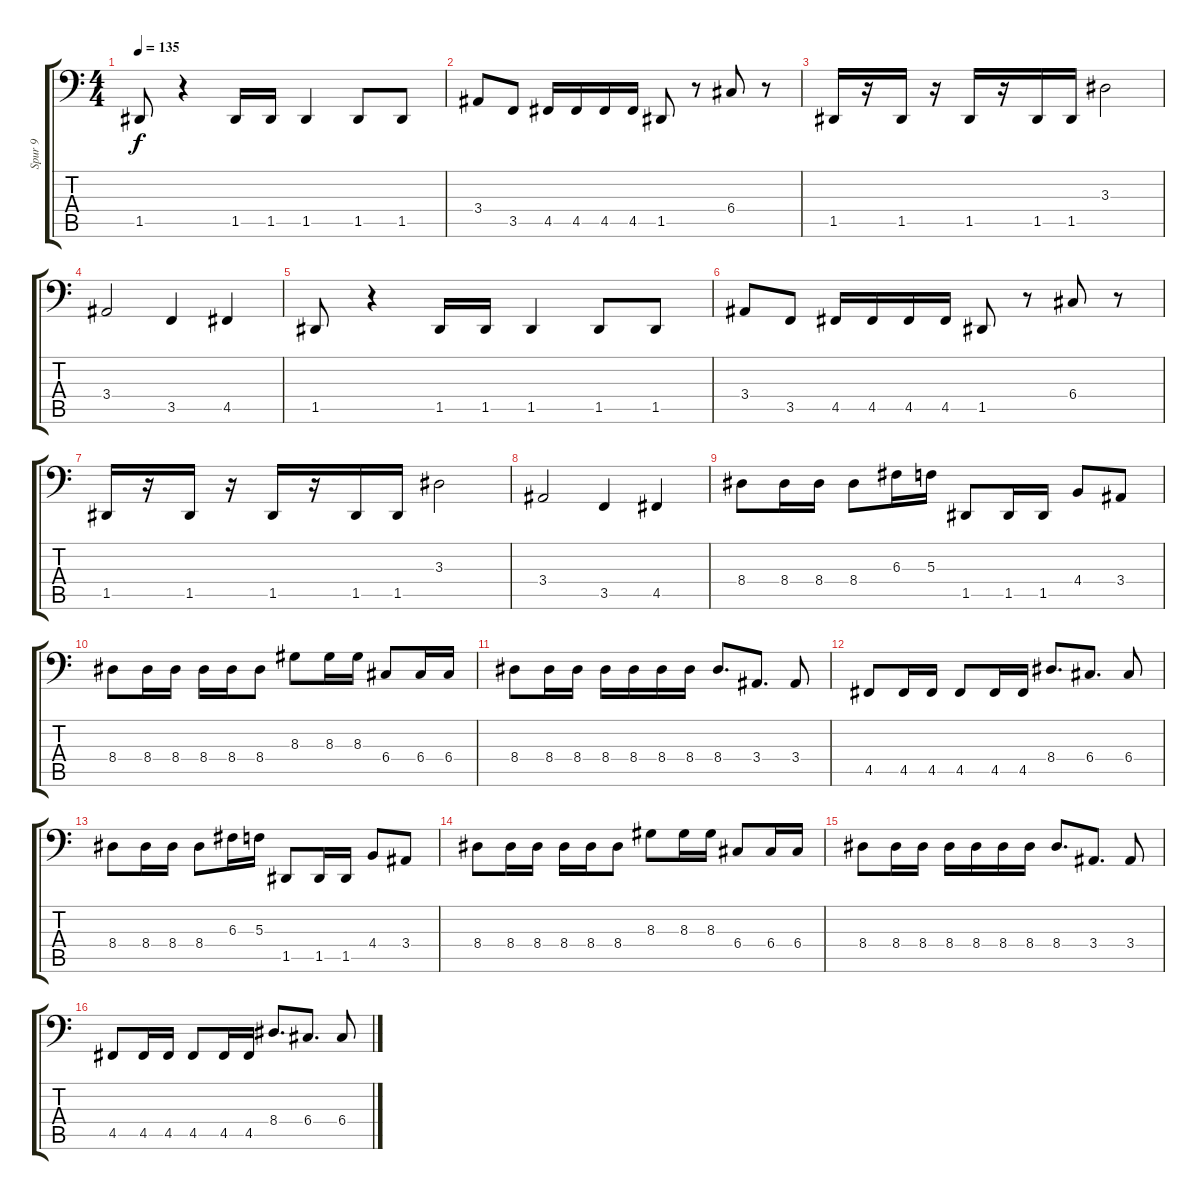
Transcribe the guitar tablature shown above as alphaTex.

\track ("Spur 9" "Spur 9") {instrument electricbasspick}
\staff {score tabs}
\tuning (Bb2 F2 C2 G1 D1 A0) {hide}
\ts (4 4)
\tempo 135
\clef f4
\ks c
1.5.8{dy f} r.4 1.5.16 1.5.16 1.5.4 1.5.8 1.5.8 |
3.4.8 3.5.8 4.5.16 4.5.16 4.5.16 4.5.16 1.5.8 r.8 6.4.8 r.8 |
1.5.16 r.16 1.5.16 r.16 1.5.16 r.16 1.5.16 1.5.16 3.3.2 |
3.4.2 3.5.4 4.5.4 |
1.5.8 r.4 1.5.16 1.5.16 1.5.4 1.5.8 1.5.8 |
3.4.8 3.5.8 4.5.16 4.5.16 4.5.16 4.5.16 1.5.8 r.8 6.4.8 r.8 |
1.5.16 r.16 1.5.16 r.16 1.5.16 r.16 1.5.16 1.5.16 3.3.2 |
3.4.2 3.5.4 4.5.4 |
8.4.8 8.4.16 8.4.16 8.4.8 6.3.16 5.3.16 1.5.8 1.5.16 1.5.16 4.4.8 3.4.8 |
8.4.8 8.4.16 8.4.16 8.4.16 8.4.16 8.4.8 8.3.8 8.3.16 8.3.16 6.4.8 6.4.16 6.4.16 |
8.4.8 8.4.16 8.4.16 8.4.16 8.4.16 8.4.16 8.4.16 8.4.8{d} 3.4.8{d} 3.4.8 |
4.5.8 4.5.16 4.5.16 4.5.8 4.5.16 4.5.16 8.4.8{d} 6.4.8{d} 6.4.8 |
8.4.8 8.4.16 8.4.16 8.4.8 6.3.16 5.3.16 1.5.8 1.5.16 1.5.16 4.4.8 3.4.8 |
8.4.8 8.4.16 8.4.16 8.4.16 8.4.16 8.4.8 8.3.8 8.3.16 8.3.16 6.4.8 6.4.16 6.4.16 |
8.4.8 8.4.16 8.4.16 8.4.16 8.4.16 8.4.16 8.4.16 8.4.8{d} 3.4.8{d} 3.4.8 |
4.5.8 4.5.16 4.5.16 4.5.8 4.5.16 4.5.16 8.4.8{d} 6.4.8{d} 6.4.8
